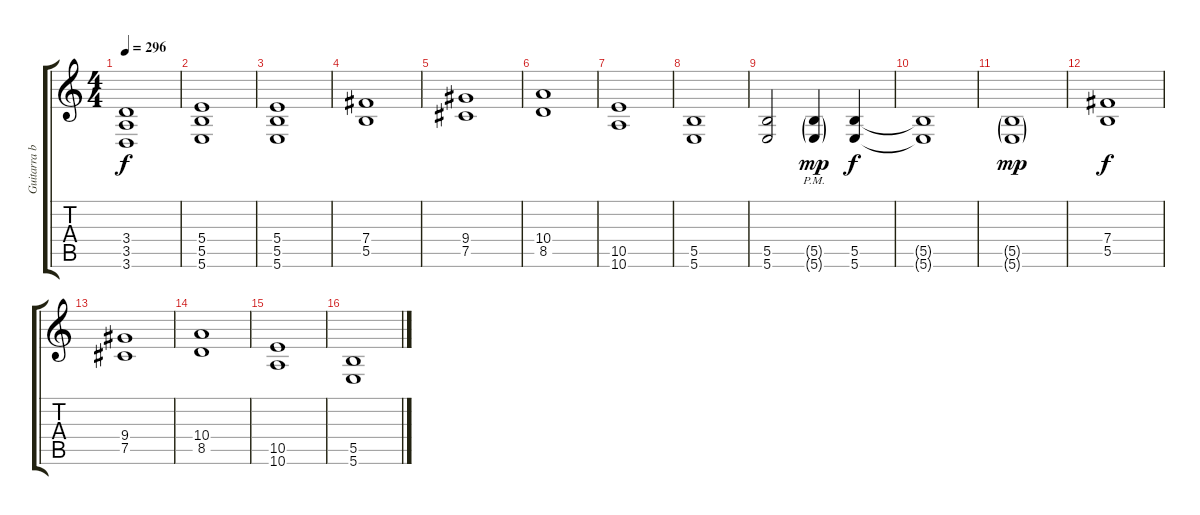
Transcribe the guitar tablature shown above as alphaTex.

\track ("Guitarra base" "Guitarra b") {instrument distortionguitar}
\staff {score tabs}
\tuning (Db4 Ab3 E3 B2 Gb2 B1) {hide}
\ts (4 4)
\tempo 296
\clef g2
\ks c
(3.4 3.5 3.6).1{dy f} |
(5.4 5.5 5.6).1 |
(5.4 5.5 5.6).1 |
(7.4 5.5).1 |
(9.4 7.5).1 |
(10.4 8.5).1 |
(10.5 10.6).1 |
(5.5 5.6).1 |
(5.5 5.6).2 (5.5{g pm} 5.6{g pm}).4{dy mp} (5.5 5.6).4{dy f} |
(5.5{t} 5.6{t}).1 |
(5.5{g} 5.6{g}).1{dy mp} |
(7.4 5.5).1{dy f} |
(9.4 7.5).1 |
(10.4 8.5).1 |
(10.5 10.6).1 |
(5.5 5.6).1
